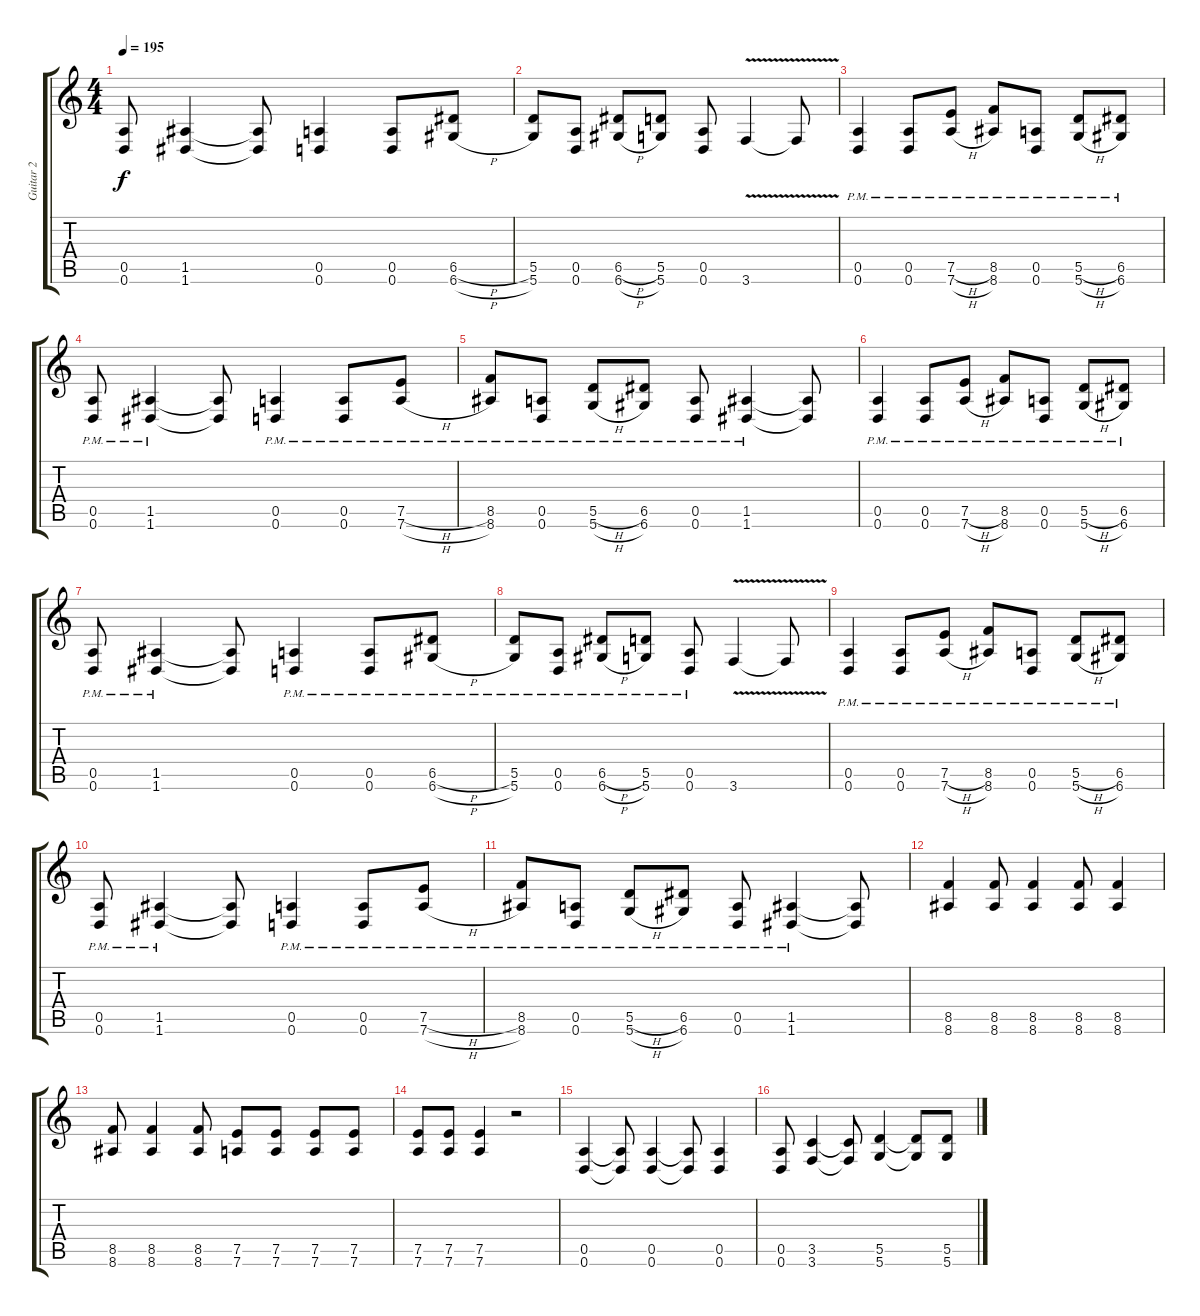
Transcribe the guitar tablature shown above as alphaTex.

\track ("Guitar 2" "Guitar 2") {instrument distortionguitar}
\staff {score tabs}
\tuning (E4 B3 G3 D3 A2 D2) {hide}
\ts (4 4)
\tempo 195
\clef g2
\ks c
(0.5 0.6).8{dy f} (1.5 1.6).4 (1.5{t} 1.6{t}).8 (0.5 0.6).4 (0.5 0.6).8 (6.5{h} 6.6{h}).8 |
(5.5 5.6).8 (0.5 0.6).8 (6.5{h} 6.6{h}).8 (5.5 5.6).8 (0.5 0.6).8 3.6{v}.4 3.6{t}.8 |
(0.5{pm} 0.6).4{balance 8 instrument distortionguitar} (0.5{pm} 0.6).8 (7.5{h pm} 7.6{h}).8 (8.5{pm} 8.6).8 (0.5{pm} 0.6).8 (5.5{h pm} 5.6{h}).8 (6.5{pm} 6.6).8 |
(0.5{pm} 0.6).8 (1.5{pm} 1.6).4 (1.5{t} 1.6{t}).8 (0.5{pm} 0.6).4 (0.5{pm} 0.6).8 (7.5{h pm} 7.6{h}).8 |
(8.5{pm} 8.6).8 (0.5{pm} 0.6).8 (5.5{h pm} 5.6{h}).8 (6.5{pm} 6.6).8 (0.5{pm} 0.6).8 (1.5{pm} 1.6).4 (1.5{t} 1.6{t}).8 |
(0.5{pm} 0.6).4 (0.5{pm} 0.6).8 (7.5{h pm} 7.6{h}).8 (8.5{pm} 8.6).8 (0.5{pm} 0.6).8 (5.5{h pm} 5.6{h}).8 (6.5{pm} 6.6).8 |
(0.5{pm} 0.6).8 (1.5{pm} 1.6).4 (1.5{t} 1.6{t}).8 (0.5{pm} 0.6).4 (0.5{pm} 0.6).8 (6.5{h pm} 6.6{h}).8 |
(5.5{pm} 5.6).8 (0.5{pm} 0.6).8 (6.5{h pm} 6.6{h}).8 (5.5{pm} 5.6).8 (0.5{pm} 0.6).8 3.6{v}.4 3.6{t}.8 |
(0.5{pm} 0.6).4 (0.5{pm} 0.6).8 (7.5{h pm} 7.6{h}).8 (8.5{pm} 8.6).8 (0.5{pm} 0.6).8 (5.5{h pm} 5.6{h}).8 (6.5{pm} 6.6).8 |
(0.5{pm} 0.6).8 (1.5{pm} 1.6).4 (1.5{t} 1.6{t}).8 (0.5{pm} 0.6).4 (0.5{pm} 0.6).8 (7.5{h pm} 7.6{h}).8 |
(8.5{pm} 8.6).8 (0.5{pm} 0.6).8 (5.5{h pm} 5.6{h}).8 (6.5{pm} 6.6).8 (0.5{pm} 0.6).8 (1.5{pm} 1.6).4 (1.5{t} 1.6{t}).8 |
(8.5 8.6).4 (8.5 8.6).8 (8.5 8.6).4 (8.5 8.6).8 (8.5 8.6).4 |
(8.5 8.6).8 (8.5 8.6).4 (8.5 8.6).8 (7.5 7.6).8 (7.5 7.6).8 (7.5 7.6).8 (7.5 7.6).8 |
(7.5 7.6).8 (7.5 7.6).8 (7.5 7.6).4 r.2 |
(0.5 0.6).4{balance 0 instrument distortionguitar} (0.5{t} 0.6{t}).8 (0.5 0.6).4 (0.5{t} 0.6{t}).8 (0.5 0.6).4 |
(0.5 0.6).8 (3.5 3.6).4 (3.5{t} 3.6{t}).8 (5.5 5.6).4 (5.5{t} 5.6{t}).8 (5.5 5.6).8
